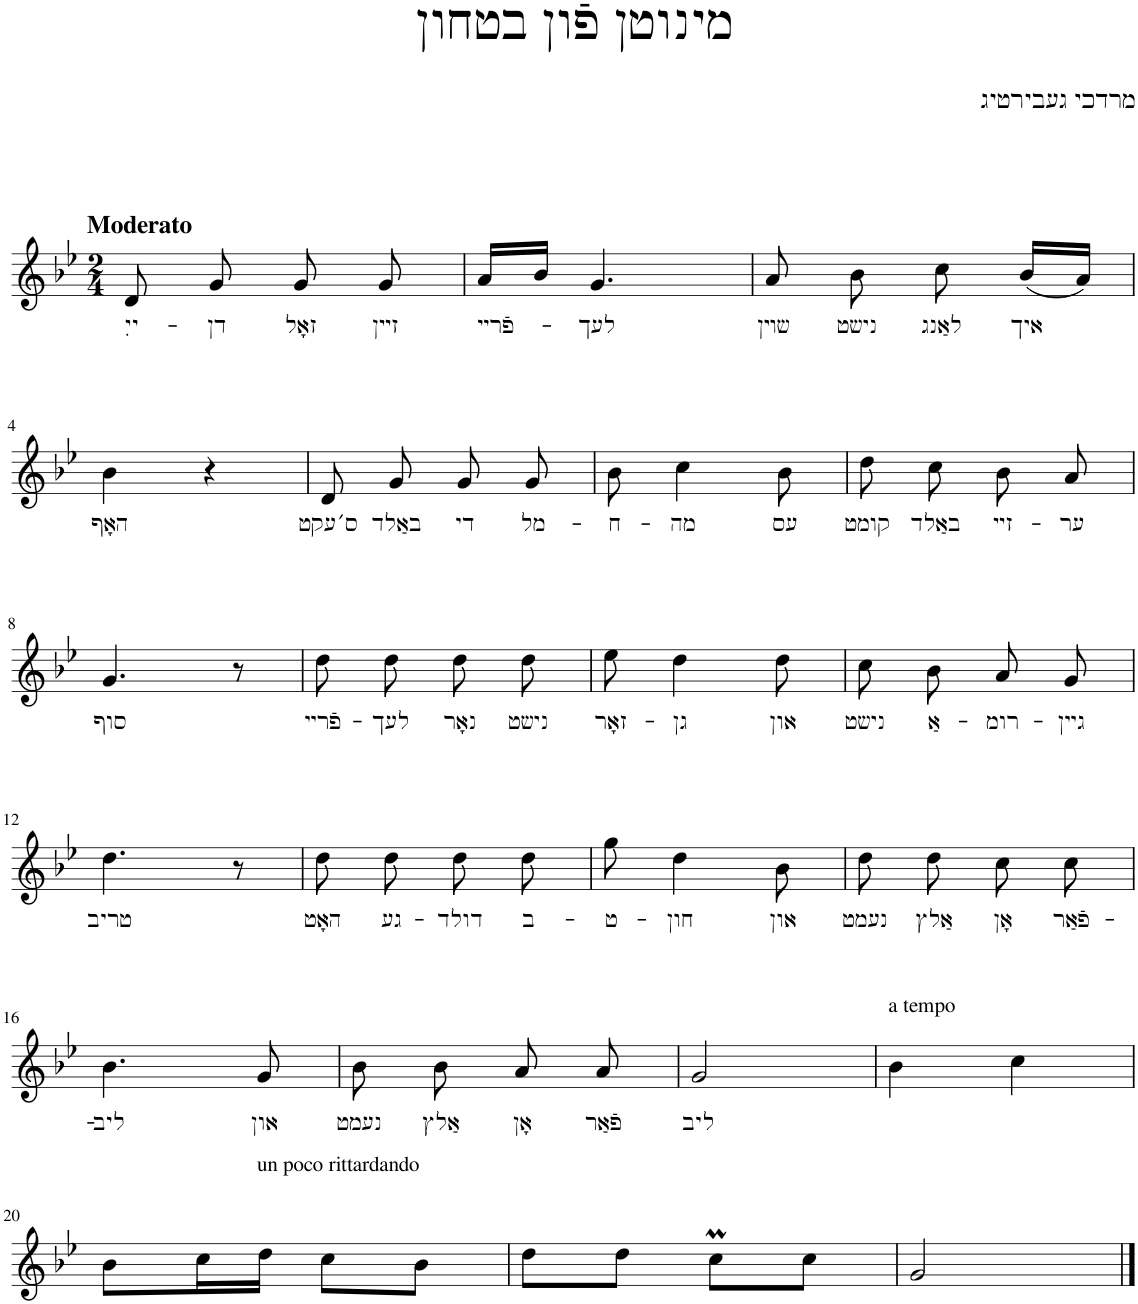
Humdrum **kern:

**kern	**text
*part1	*part1
*staff1	*staff1
*I"Piano	*
*I'Pno.	*
*clefG2	*
*k[b-e-]	*
*M2/4	*
=1	=1
!LO:TX:a:B:t=Moderato	!
!	!LO:LY:b
8d/	ייׅ-
!	!LO:LY:b
8g/	-דן
!	!LO:LY:b
8g/	זאָל
!	!LO:LY:b
8g/	זײן
=2	=2
!	!LO:LY:b
16a/LL	פֿרײ-
16b-/JJ	.
!	!LO:LY:b
4.g/	-לעך
=3	=3
!	!LO:LY:b
8a/	שױן
!	!LO:LY:b
8b-\	נישט
!	!LO:LY:b
8cc\	לאַנג
!	!LO:LY:b
(16b-/LL	איך
16a/JJ)	.
!!LO:LB:g=z
=4	=4
!	!LO:LY:b
4b-\	האָף
4r	.
=5	=5
!	!LO:LY:b
8d/	ס׳עקט
!	!LO:LY:b
8g/	באַלד
!	!LO:LY:b
8g/	די
!	!LO:LY:b
8g/	מל-
=6	=6
!	!LO:LY:b
8b-\	-ח-
!	!LO:LY:b
4cc\	-מה
!	!LO:LY:b
8b-\	עס
=7	=7
!	!LO:LY:b
8dd\	קומט
!	!LO:LY:b
8cc\	באַלד
!	!LO:LY:b
8b-\	זײ-
!	!LO:LY:b
8a/	-ער
!!LO:LB:g=z
=8	=8
!	!LO:LY:b
4.g/	סוף
8r	.
=9	=9
!	!LO:LY:b
8dd\	פֿרײ-
!	!LO:LY:b
8dd\	-לעך
!	!LO:LY:b
8dd\	נאָר
!	!LO:LY:b
8dd\	נישט
=10	=10
!	!LO:LY:b
8ee-\	זאָר-
!	!LO:LY:b
4dd\	-גן
!	!LO:LY:b
8dd\	און
=11	=11
!	!LO:LY:b
8cc\	נישט
!	!LO:LY:b
8b-\	אַ-
!	!LO:LY:b
8a/	-רומ-
!	!LO:LY:b
8g/	-גײן
!!LO:LB:g=z
=12	=12
!	!LO:LY:b
4.dd\	טריב
8r	.
=13	=13
!	!LO:LY:b
8dd\	האָט
!	!LO:LY:b
8dd\	גע-
!	!LO:LY:b
8dd\	-דולד
!	!LO:LY:b
8dd\	ב-
=14	=14
!	!LO:LY:b
8gg\	-ט-
!	!LO:LY:b
4dd\	-חון
!	!LO:LY:b
8b-\	און
=15	=15
!	!LO:LY:b
8dd\	נעמט
!	!LO:LY:b
8dd\	אַלץ
!	!LO:LY:b
8cc\	אָן
!	!LO:LY:b
8cc\	פֿאַר-
!!LO:LB:g=z
=16	=16
!	!LO:LY:b
4.b-\	-ליב
!LO:TX:b:t=un poco rittardando	!
!	!LO:LY:b
8g/	און
=17	=17
!	!LO:LY:b
8b-\	נעמט
!	!LO:LY:b
8b-\	אַלץ
!	!LO:LY:b
8a/	אָן
!	!LO:LY:b
8a/	פֿאַר
=18	=18
!	!LO:LY:b
2g/	ליב
=19	=19
!LO:TX:a:t=a tempo	!
4b-\	.
4cc\	.
!!LO:LB:g=z
=20	=20
8b-\L	.
16cc\L	.
16dd\JJ	.
8cc\L	.
8b-\J	.
=21	=21
8dd\L	.
8dd\J	.
8ccM\L	.
8cc\J	.
=22	=22
2g/	.
==	==
*-	*-
